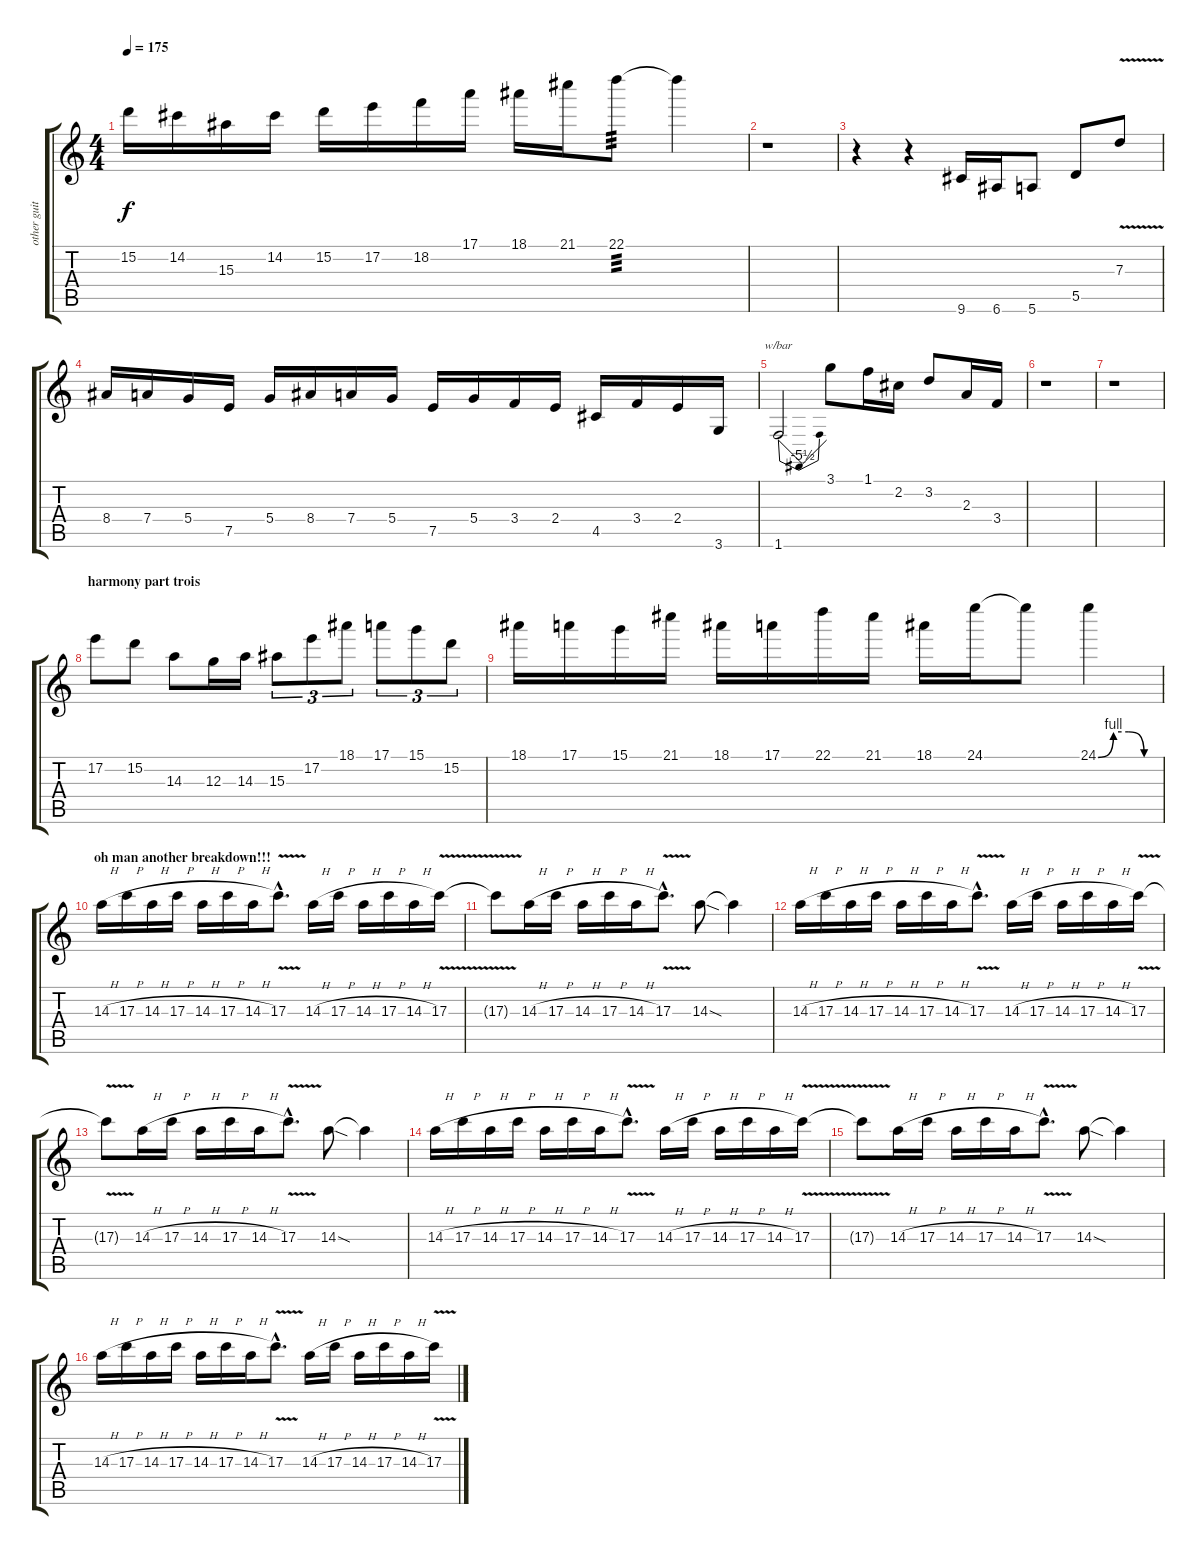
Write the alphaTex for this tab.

\track ("other guitar" "other guit") {instrument distortionguitar}
\staff {score tabs}
\tuning (E4 B3 G3 D3 A2 E2) {hide}
\ts (4 4)
\tempo 175
\clef g2
\ks c
15.2.16{dy f} 14.2.16 15.3.16 14.2.16 15.2.16 17.2.16 18.2.16 17.1.16 18.1.16 21.1.16 22.1.8{tp 3} 22.1{t}.4 |
r.1 |
r.4 r.4 9.6.16 6.6.16 5.6.8 5.5.8 7.3{v}.8 |
8.4.16 7.4.16 5.4.16 7.5.16 5.4.16 8.4.16 7.4.16 5.4.16 7.5.16 5.4.16 3.4.16 2.4.16 4.5.16 3.4.16 2.4.16 3.6.16 |
1.6.2{tbe (dip default 0 0 30 -22 60 0)} 3.1.8 1.1.16 2.2.16 3.2.8 2.3.16 3.4.16 |
r.1 |
r.1 |
\section ("" "harmony part trois")
17.2.8 15.2.8 14.3.8 12.3.16 14.3.16 15.3.8{tu (3 2)} 17.2.8{tu (3 2)} 18.1.8{tu (3 2)} 17.1.8{tu (3 2)} 15.1.8{tu (3 2)} 15.2.8{tu (3 2)} |
18.1.16 17.1.16 15.1.16 21.1.16 18.1.16 17.1.16 22.1.16 21.1.16 18.1.16 24.1.16 24.1{t}.8 24.1{be (custom 0 0 15 4 30 4 45 0 60 0)}.4 |
\section ("" "oh man another breakdown!!!")
14.3{h}.16{instrument distortionguitar} 17.3{h}.16 14.3{h}.16 17.3{h}.16 14.3{h}.16 17.3{h}.16 14.3{h}.16 17.3{v hac}.8{d} 14.3{h}.16 17.3{h}.16 14.3{h}.16 17.3{h}.16 14.3{h}.16 17.3{v}.16 |
17.3{t}.8 14.3{h}.16 17.3{h}.16 14.3{h}.16 17.3{h}.16 14.3{h}.16 17.3{v hac}.8{d} 14.3{sod}.8 14.3{t}.4 |
14.3{h}.16 17.3{h}.16 14.3{h}.16 17.3{h}.16 14.3{h}.16 17.3{h}.16 14.3{h}.16 17.3{v hac}.8{d} 14.3{h}.16 17.3{h}.16 14.3{h}.16 17.3{h}.16 14.3{h}.16 17.3{v}.16 |
17.3{t}.8 14.3{h}.16 17.3{h}.16 14.3{h}.16 17.3{h}.16 14.3{h}.16 17.3{v hac}.8{d} 14.3{sod}.8 14.3{t}.4 |
14.3{h}.16 17.3{h}.16 14.3{h}.16 17.3{h}.16 14.3{h}.16 17.3{h}.16 14.3{h}.16 17.3{v hac}.8{d} 14.3{h}.16 17.3{h}.16 14.3{h}.16 17.3{h}.16 14.3{h}.16 17.3{v}.16 |
17.3{t}.8 14.3{h}.16 17.3{h}.16 14.3{h}.16 17.3{h}.16 14.3{h}.16 17.3{v hac}.8{d} 14.3{sod}.8 14.3{t}.4 |
14.3{h}.16 17.3{h}.16 14.3{h}.16 17.3{h}.16 14.3{h}.16 17.3{h}.16 14.3{h}.16 17.3{v hac}.8{d} 14.3{h}.16 17.3{h}.16 14.3{h}.16 17.3{h}.16 14.3{h}.16 17.3{v}.16
